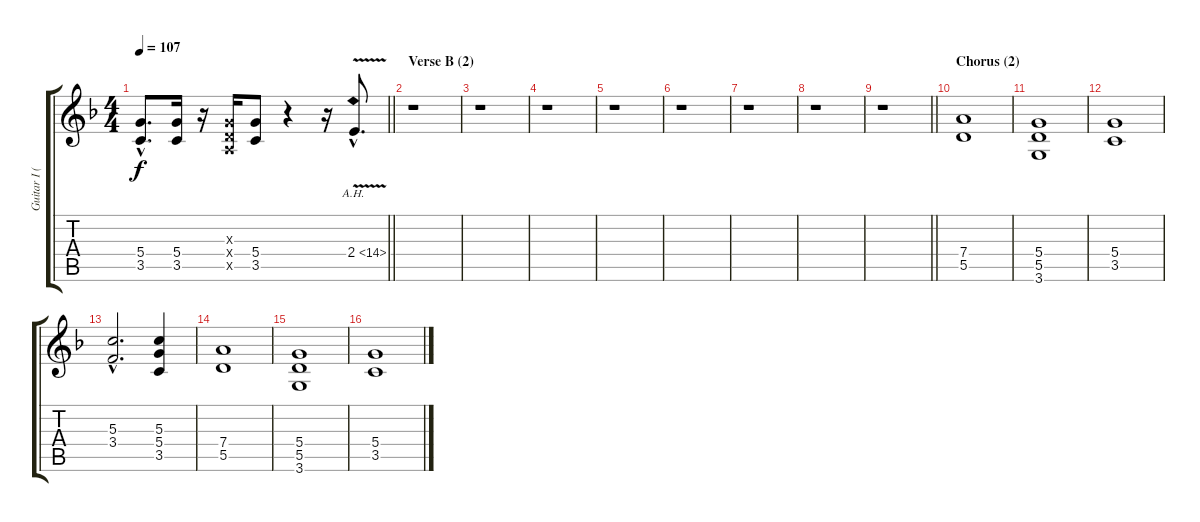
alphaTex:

\track ("Guitar I (tabbed)" "Guitar I (") {instrument distortionguitar}
\staff {score tabs}
\tuning (E4 B3 G3 D3 A2 E2) {hide}
\ts (4 4)
\tempo 107
\clef g2
\barLineRight lightlight
\ks dminor
(5.4{hac} 3.5{hac}).8{d dy f} (5.4 3.5).16 r.16 (0.3{x} 0.4{x} 0.5{x}).16 (5.4 3.5).8 r.4 r.16 2.4{ah 12 v hac}.8{d} |
\section ("" "Verse B (2)")
r.1 |
r.1 |
r.1 |
r.1 |
r.1 |
r.1 |
r.1 |
\barLineRight lightlight
r.1 |
\section ("" "Chorus (2)")
(7.4 5.5).1 |
(5.4 5.5 3.6).1 |
(5.4 3.5).1 |
(5.3{hac} 3.4{hac}).2{d} (5.3 5.4 3.5).4 |
(7.4 5.5).1 |
(5.4 5.5 3.6).1 |
(5.4 3.5).1
